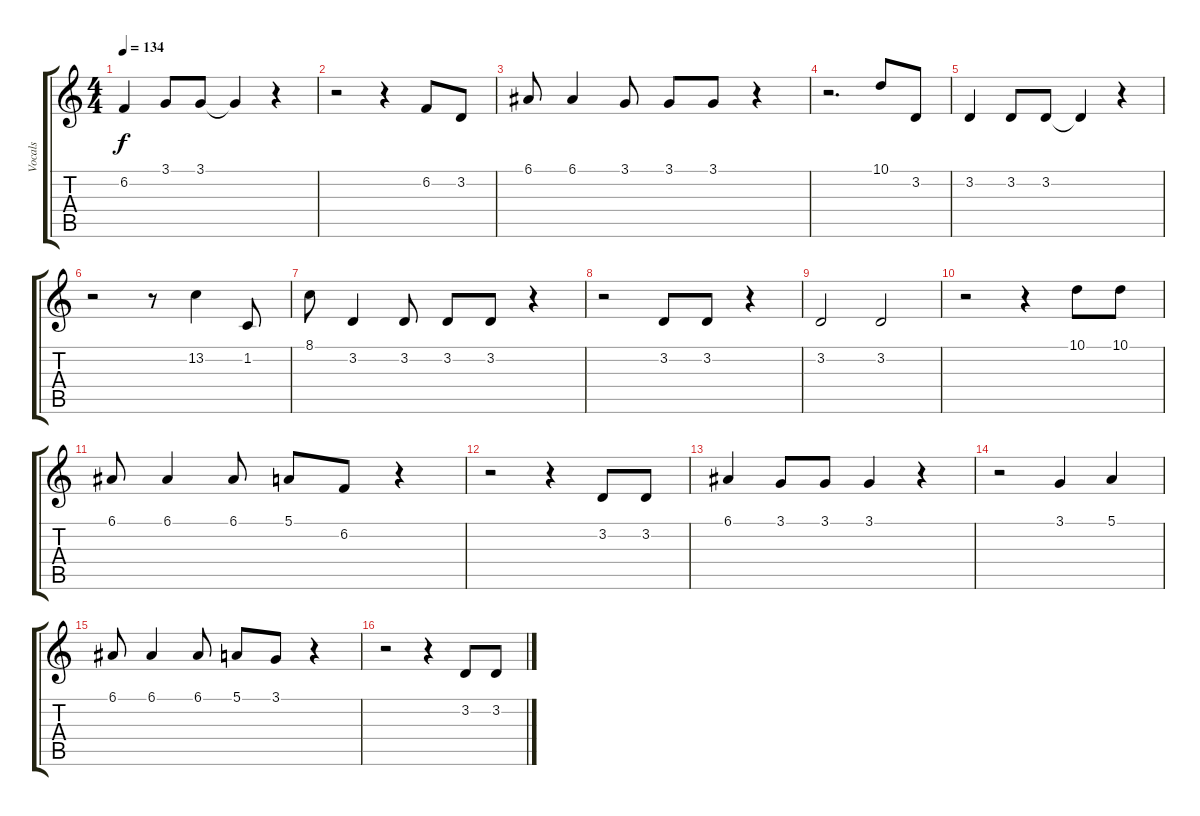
\track ("Vocals" "Vocals") {instrument accordion}
\staff {score tabs}
\tuning (E4 B3 G3 D3 A2 E2) {hide}
\ts (4 4)
\tempo 134
\clef g2
\ks c
6.2.4{dy f} 3.1.8 3.1.8 3.1{t}.4 r.4 |
r.2 r.4 6.2.8 3.2.8 |
6.1.8 6.1.4 3.1.8 3.1.8 3.1.8 r.4 |
r.2{d} 10.1.8 3.2.8 |
3.2.4 3.2.8 3.2.8 3.2{t}.4 r.4 |
r.2 r.8 13.2.4 1.2.8 |
8.1.8 3.2.4 3.2.8 3.2.8 3.2.8 r.4 |
r.2 3.2.8 3.2.8 r.4 |
3.2.2 3.2.2 |
r.2 r.4 10.1.8 10.1.8 |
6.1.8 6.1.4 6.1.8 5.1.8 6.2.8 r.4 |
r.2 r.4 3.2.8 3.2.8 |
6.1.4 3.1.8 3.1.8 3.1.4 r.4 |
r.2 3.1.4 5.1.4 |
6.1.8 6.1.4 6.1.8 5.1.8 3.1.8 r.4 |
r.2 r.4 3.2.8 3.2.8
